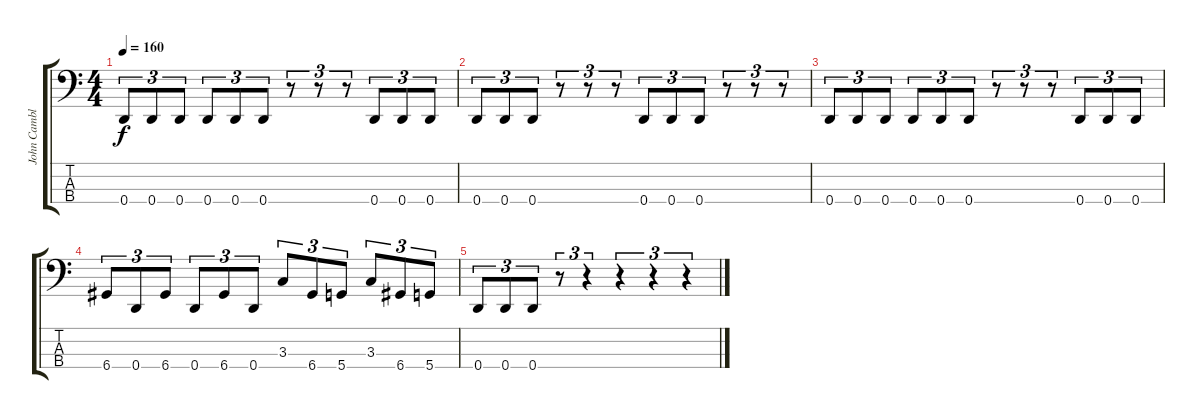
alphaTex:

\track ("John Camblell" "John Cambl") {instrument electricbasspick}
\staff {score tabs}
\tuning (G2 D2 A1 D1) {hide}
\ts (4 4)
\tempo 160
\clef f4
\ks c
0.4.8{tu (3 2) dy f} 0.4.8{tu (3 2)} 0.4.8{tu (3 2)} 0.4.8{tu (3 2)} 0.4.8{tu (3 2)} 0.4.8{tu (3 2)} r.8{tu (3 2)} r.8{tu (3 2)} r.8{tu (3 2)} 0.4.8{tu (3 2)} 0.4.8{tu (3 2)} 0.4.8{tu (3 2)} |
0.4.8{tu (3 2)} 0.4.8{tu (3 2)} 0.4.8{tu (3 2)} r.8{tu (3 2)} r.8{tu (3 2)} r.8{tu (3 2)} 0.4.8{tu (3 2)} 0.4.8{tu (3 2)} 0.4.8{tu (3 2)} r.8{tu (3 2)} r.8{tu (3 2)} r.8{tu (3 2)} |
0.4.8{tu (3 2)} 0.4.8{tu (3 2)} 0.4.8{tu (3 2)} 0.4.8{tu (3 2)} 0.4.8{tu (3 2)} 0.4.8{tu (3 2)} r.8{tu (3 2)} r.8{tu (3 2)} r.8{tu (3 2)} 0.4.8{tu (3 2)} 0.4.8{tu (3 2)} 0.4.8{tu (3 2)} |
6.4.8{tu (3 2)} 0.4.8{tu (3 2)} 6.4.8{tu (3 2)} 0.4.8{tu (3 2)} 6.4.8{tu (3 2)} 0.4.8{tu (3 2)} 3.3.8{tu (3 2)} 6.4.8{tu (3 2)} 5.4.8{tu (3 2)} 3.3.8{tu (3 2)} 6.4.8{tu (3 2)} 5.4.8{tu (3 2)} |
0.4.8{tu (3 2)} 0.4.8{tu (3 2)} 0.4.8{tu (3 2)} r.8{tu (3 2)} r.4{tu (3 2)} r.4{tu (3 2)} r.4{tu (3 2)} r.4{tu (3 2)}
